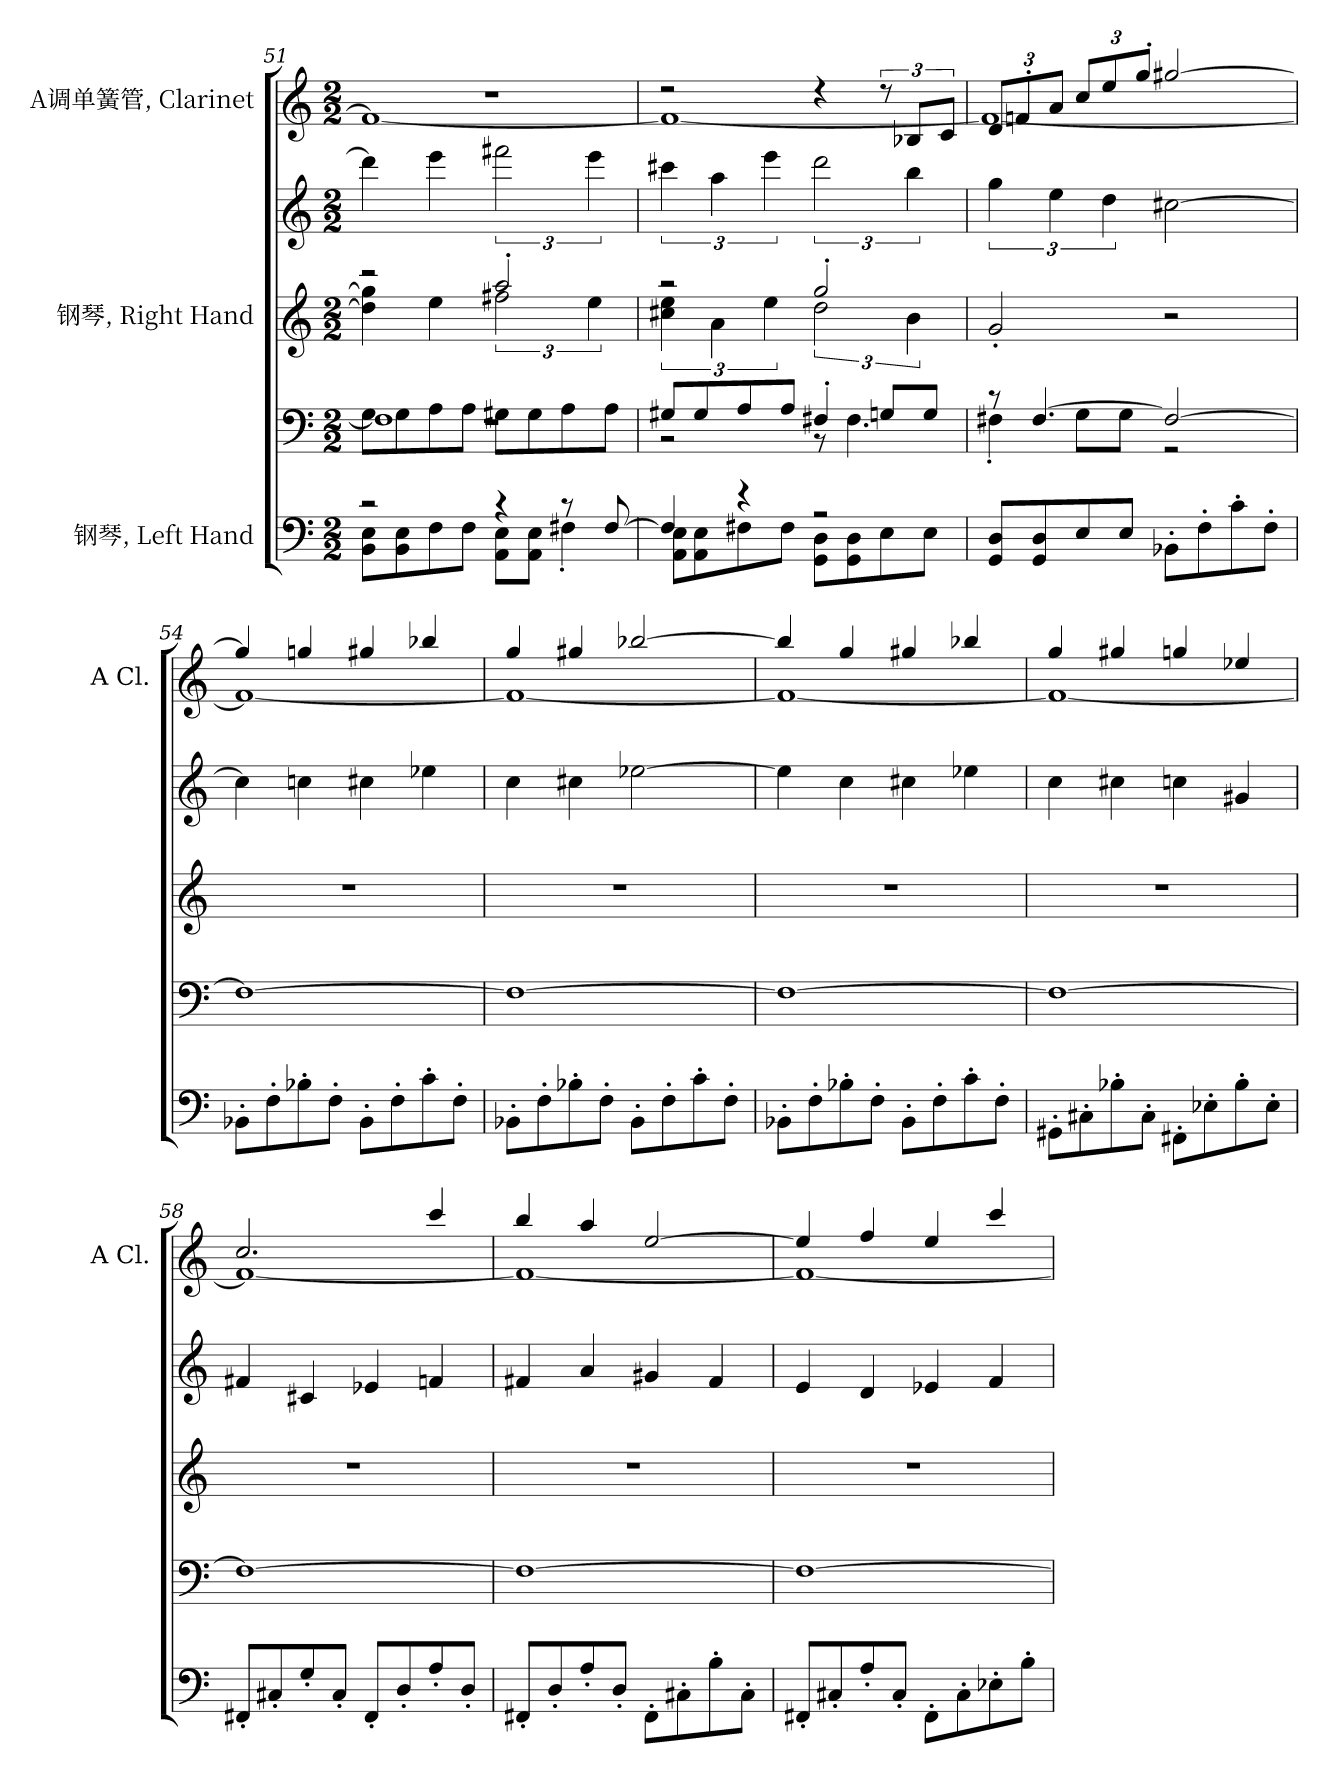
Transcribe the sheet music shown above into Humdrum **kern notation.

**kern	**kern	**kern	**kern	**kern
*part3	*part3	*part2	*part2	*part1
*staff5	*staff4	*staff3	*staff2	*staff1
*I"钢琴, Left Hand	*	*I"钢琴, Right Hand	*	*I"A调单簧管, Clarinet
*	*	*	*	*I'A Cl.
*clefF4	*clefF4	*clefG2	*clefG2	*clefG2
*	*	*	*	*ITrd2c3
*k[]	*k[]	*k[]	*k[]	*k[f#c#g#]
*M2/2	*M2/2	*M2/2	*M2/2	*M2/2
=51	=51	=51	=51	=51
*^	*^	*^	*	*^
*	*	*	*^	*	*	*	*	*
2r	8BB\ 8E\L	1r	8G\L	1F#]	2r	4dd\] 4gg\]	4ddd\]	1r	1d#_
.	8BB\ 8E\	.	8G\	.	.	.	.	.	.
.	8F\	.	8A\	.	.	4ee\	4eee\	.	.
.	8F\J	.	8A\J	.	.	.	.	.	.
4r	8AA\ 8E\L	.	8G#X\L	.	2aa'/	3ff#X\	3fff#X\	.	.
.	8AA\ 8E\J	.	8G#\	.	.	.	.	.	.
8r	4F#X'\	.	8A\	.	.	.	.	.	.
.	.	.	.	.	.	6ee\	6eee\	.	.
[8F#/	.	.	8A\J	.	.	.	.	.	.
*	*	*	*v	*v	*	*	*	*	*
=52	=52	=52	=52	=52	=52	=52	=52	=52
4F#/]	8AA\ 8E\L	8G#X/L	2r	2r	6cc#X\ 6ee\	6ccc#X\	2r	1d#_
.	8AA\ 8E\	8G#/	.	.	.	.	.	.
.	.	.	.	.	6a\	6aa\	.	.
4r	8F#X\	8A/	.	.	.	.	.	.
.	.	.	.	.	6ee\	6eee\	.	.
.	8F#\J	8A/J	.	.	.	.	.	.
2r	8GG\ 8D\L	4F#X'/	8r	2gg'/	3dd\	3ddd\	4r	.
.	8GG\ 8D\	.	4.F#\	.	.	.	.	.
.	8E\	8Gn/L	.	.	.	.	12r	.
.	.	.	.	.	6b\	6bb\	12Gn/L	.
.	8E\J	8G/J	.	.	.	.	.	.
.	.	.	.	.	.	.	12A/J	.
*v	*v	*	*	*v	*v	*	*	*
!!LO:PB:g=z	!!
=53	=53	=53	=53	=53	=53	=53
*	*	*	*	*	*Xbrackettup	*
8GG/ 8D/L	8r	4F#X'\	2g'/	6gg\	12B/L	1d#_
.	.	.	.	.	12dn'/	.
8GG/ 8D/	[4.F#/	.	.	.	.	.
.	.	.	.	6ee\	12f#/J	.
8E/	.	8G\L	.	.	12a/L	.
.	.	.	.	6dd\	12cc#/	.
8E/J	.	8G\J	.	.	.	.
.	.	.	.	.	12ee'/J	.
8BB-X'\L	2F#/_	2r	2r	[2cc#X\	[2ee#X/	.
8F'\	.	.	.	.	.	.
8c'\	.	.	.	.	.	.
8F'\J	.	.	.	.	.	.
*	*v	*v	*	*	*	*
=54	=54	=54	=54	=54	=54
8BB-X'\L	1F#_	1r	4cc#\]	4ee#/]	1d#_
8F'\	.	.	.	.	.
8B-X'\	.	.	4ccn\	4een/	.
8F'\J	.	.	.	.	.
8BB-'\L	.	.	4cc#X\	4ee#X/	.
8F'\	.	.	.	.	.
8c'\	.	.	4ee-X\	4ggn/	.
8F'\J	.	.	.	.	.
=55	=55	=55	=55	=55	=55
8BB-X'\L	1F#_	1r	4cc\	4ee/	1d#_
8F'\	.	.	.	.	.
8B-X'\	.	.	4cc#X\	4ee#X/	.
8F'\J	.	.	.	.	.
8BB-'\L	.	.	[2ee-X\	[2ggn/	.
8F'\	.	.	.	.	.
8c'\	.	.	.	.	.
8F'\J	.	.	.	.	.
=56	=56	=56	=56	=56	=56
8BB-X'\L	1F#_	1r	4ee-\]	4gg/]	1d#_
8F'\	.	.	.	.	.
8B-X'\	.	.	4cc\	4ee/	.
8F'\J	.	.	.	.	.
8BB-'\L	.	.	4cc#X\	4ee#X/	.
8F'\	.	.	.	.	.
8c'\	.	.	4ee-X\	4ggn/	.
8F'\J	.	.	.	.	.
!!LO:LB:g=z	!!
=57	=57	=57	=57	=57	=57
8GG#X'\L	1F#_	1r	4cc\	4ee/	1d#_
8C#X'\	.	.	.	.	.
8B-X'\	.	.	4cc#X\	4ee#X/	.
8C#'\J	.	.	.	.	.
8FF#X'\L	.	.	4ccn\	4een/	.
8E-X'\	.	.	.	.	.
8B-'\	.	.	4g#X/	4ccn/	.
8E-'\J	.	.	.	.	.
=58	=58	=58	=58	=58	=58
8FF#X'/L	1F#_	1r	4f#X/	2.a/	1d#_
8C#X'/	.	.	.	.	.
8G'/	.	.	4c#X/	.	.
8C#'/J	.	.	.	.	.
8FF#'/L	.	.	4e-X/	.	.
8D'/	.	.	.	.	.
8A'/	.	.	4fn/	4aa/	.
8D'/J	.	.	.	.	.
=59	=59	=59	=59	=59	=59
8FF#X'/L	1F#_	1r	4f#X/	4gg#/	1d#_
8D'/	.	.	.	.	.
8A'/	.	.	4a/	4ff#/	.
8D'/J	.	.	.	.	.
8FF#'\L	.	.	4g#X/	[2cc#/	.
8C#X'\	.	.	.	.	.
8B'\	.	.	4f#/	.	.
8C#'\J	.	.	.	.	.
=60	=60	=60	=60	=60	=60
8FF#X'/L	1F#_	1r	4e/	4cc#/]	1d#_
8C#X'/	.	.	.	.	.
8A'/	.	.	4d/	4dd/	.
8C#'/J	.	.	.	.	.
8FF#'\L	.	.	4e-X/	4cc#/	.
8C#'\	.	.	.	.	.
8E-X'\	.	.	4f/	4aa/	.
8B'\J	.	.	.	.	.
*	*	*	*	*v	*v
=	=	=	=	=
*-	*-	*-	*-	*-
